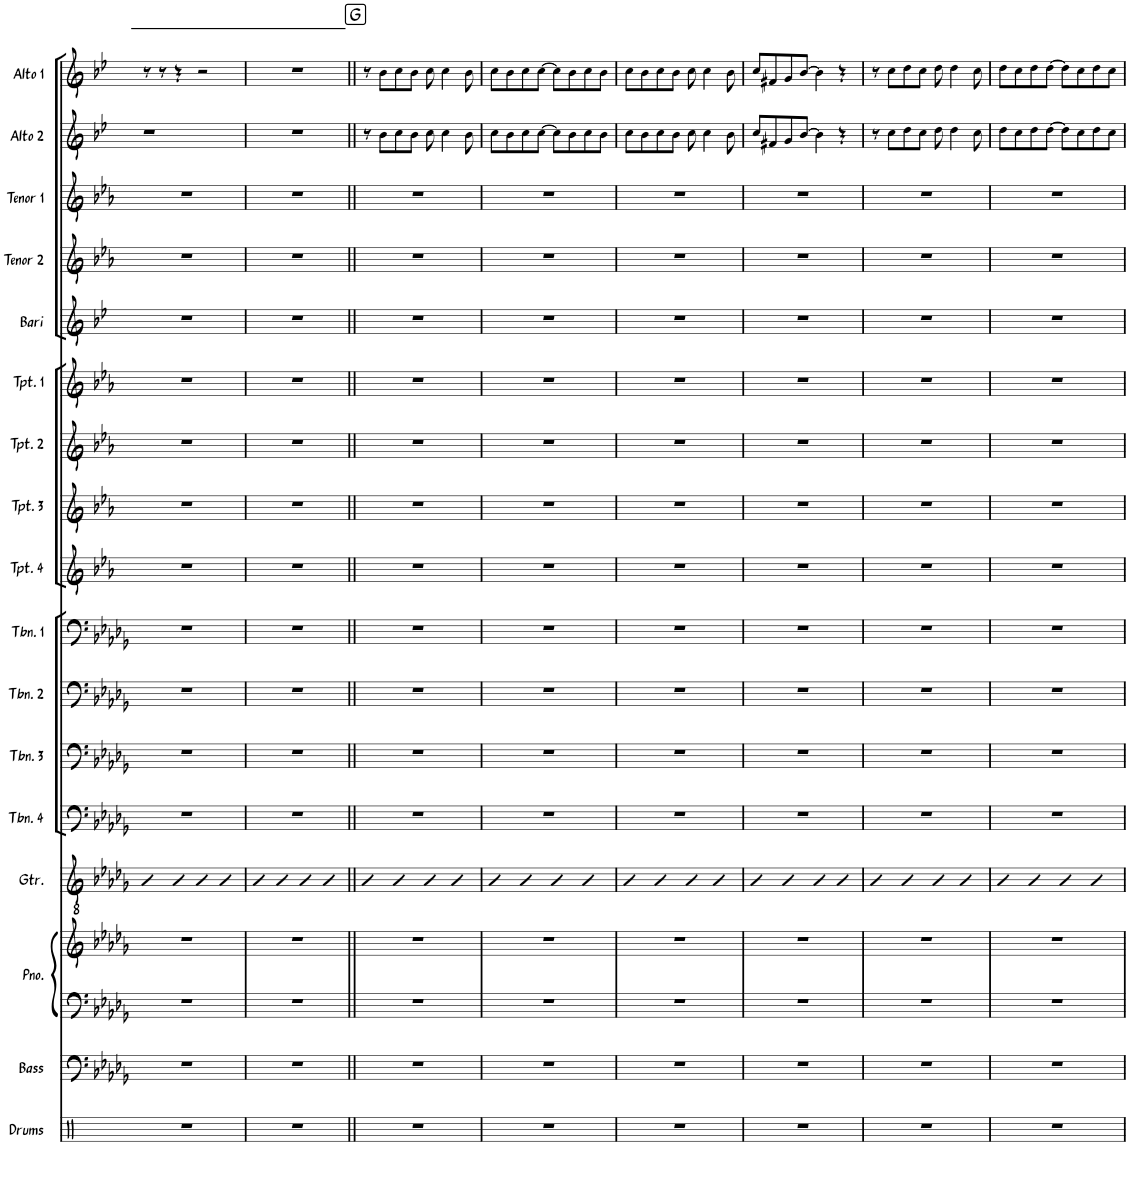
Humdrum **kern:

**kern	**kern	**kern	**kern	**kern	**kern	**kern	**kern	**kern	**kern	**kern	**kern	**kern	**kern	**kern	**kern	**kern	**kern
*part17	*part16	*part15	*part15	*part14	*part13	*part12	*part11	*part10	*part9	*part8	*part7	*part6	*part5	*part4	*part3	*part2	*part1
*staff18	*staff17	*staff16	*staff15	*staff14	*staff13	*staff12	*staff11	*staff10	*staff9	*staff8	*staff7	*staff6	*staff5	*staff4	*staff3	*staff2	*staff1
*I"Drums	*I"Bass	*I"Piano	*	*I"Guitar	*I"Trombone 4	*I"Trombone 3	*I"Trombone 2	*I"Trombone 1	*I"Trumpet 4	*I"Trumpet 3	*I"Trumpet 2	*I"Trumpet 1	*I"Bari Sax	*I"Tenor Sax 2	*I"Tenor Sax 1	*I"Alto Sax 2	*I"Alto Sax 1
*I'Drums	*I'Bass	*I'Pno.	*	*I'Gtr.	*I'Tbn. 4	*I'Tbn. 3	*I'Tbn. 2	*I'Tbn. 1	*I'Tpt. 4	*I'Tpt. 3	*I'Tpt. 2	*I'Tpt. 1	*I'Bari	*I'Tenor 2	*I'Tenor 1	*I'Alto 2	*I'Alto 1
!!LO:PB:g=z
*clefX	*clefF4	*clefF4	*clefG2	*clefGv2	*clefF4	*clefF4	*clefF4	*clefF4	*clefG2	*clefG2	*clefG2	*clefG2	*clefG2	*clefG2	*clefG2	*clefG2	*clefG2
*	*Trd7c12	*	*	*	*	*	*	*	*Trd1c2	*Trd1c2	*Trd1c2	*Trd1c2	*Trd12c21	*Trd8c14	*Trd8c14	*Trd5c9	*Trd5c9
*k[]	*k[b-e-a-d-g-]	*k[b-e-a-d-g-]	*k[b-e-a-d-g-]	*k[b-e-a-d-g-]	*k[b-e-a-d-g-]	*k[b-e-a-d-g-]	*k[b-e-a-d-g-]	*k[b-e-a-d-g-]	*k[b-e-a-]	*k[b-e-a-]	*k[b-e-a-]	*k[b-e-a-]	*k[b-e-]	*k[b-e-a-]	*k[b-e-a-]	*k[b-e-]	*k[b-e-]
*M4/4	*M4/4	*M4/4	*M4/4	*M4/4	*M4/4	*M4/4	*M4/4	*M4/4	*M4/4	*M4/4	*M4/4	*M4/4	*M4/4	*M4/4	*M4/4	*M4/4	*M4/4
=111	=111	=111	=111	=111	=111	=111	=111	=111	=111	=111	=111	=111	=111	=111	=111	=111	=111
1r	1r	1r	1r	4B-	1r	1r	1r	1r	1r	1r	1r	1r	1r	1r	1r	1r	8r
.	.	.	.	.	.	.	.	.	.	.	.	.	.	.	.	.	8r
.	.	.	.	4B-	.	.	.	.	.	.	.	.	.	.	.	.	4r
.	.	.	.	4B-	.	.	.	.	.	.	.	.	.	.	.	.	2r
.	.	.	.	4B-	.	.	.	.	.	.	.	.	.	.	.	.	.
=112	=112	=112	=112	=112	=112	=112	=112	=112	=112	=112	=112	=112	=112	=112	=112	=112	=112
1r	1r	1r	1r	4B-	1r	1r	1r	1r	1r	1r	1r	1r	1r	1r	1r	1r	1r
.	.	.	.	4B-	.	.	.	.	.	.	.	.	.	.	.	.	.
.	.	.	.	4B-	.	.	.	.	.	.	.	.	.	.	.	.	.
.	.	.	.	4B-	.	.	.	.	.	.	.	.	.	.	.	.	.
!!LO:REH:place=s1:a:B:rj:fs=14:t=G
=113||	=113||	=113||	=113||	=113||	=113||	=113||	=113||	=113||	=113||	=113||	=113||	=113||	=113||	=113||	=113||	=113||	=113||
1r	1r	1r	1r	4B-	1r	1r	1r	1r	1r	1r	1r	1r	1r	1r	1r	8r	8r
.	.	.	.	.	.	.	.	.	.	.	.	.	.	.	.	8b-\L	8b-\L
.	.	.	.	4B-	.	.	.	.	.	.	.	.	.	.	.	8cc\	8cc\
.	.	.	.	.	.	.	.	.	.	.	.	.	.	.	.	8b-\J	8b-\J
.	.	.	.	4B-	.	.	.	.	.	.	.	.	.	.	.	8cc\	8cc\
.	.	.	.	.	.	.	.	.	.	.	.	.	.	.	.	4cc\	4cc\
.	.	.	.	4B-	.	.	.	.	.	.	.	.	.	.	.	.	.
.	.	.	.	.	.	.	.	.	.	.	.	.	.	.	.	8b-\	8b-\
=114	=114	=114	=114	=114	=114	=114	=114	=114	=114	=114	=114	=114	=114	=114	=114	=114	=114
1r	1r	1r	1r	4B-	1r	1r	1r	1r	1r	1r	1r	1r	1r	1r	1r	8cc\L	8cc\L
.	.	.	.	.	.	.	.	.	.	.	.	.	.	.	.	8b-\	8b-\
.	.	.	.	4B-	.	.	.	.	.	.	.	.	.	.	.	8cc\	8cc\
.	.	.	.	.	.	.	.	.	.	.	.	.	.	.	.	[8cc\J	[8cc\J
.	.	.	.	4B-	.	.	.	.	.	.	.	.	.	.	.	8cc\L]	8cc\L]
.	.	.	.	.	.	.	.	.	.	.	.	.	.	.	.	8b-\	8b-\
.	.	.	.	4B-	.	.	.	.	.	.	.	.	.	.	.	8cc\	8cc\
.	.	.	.	.	.	.	.	.	.	.	.	.	.	.	.	8b-\J	8b-\J
=115	=115	=115	=115	=115	=115	=115	=115	=115	=115	=115	=115	=115	=115	=115	=115	=115	=115
1r	1r	1r	1r	4B-	1r	1r	1r	1r	1r	1r	1r	1r	1r	1r	1r	8cc\L	8cc\L
.	.	.	.	.	.	.	.	.	.	.	.	.	.	.	.	8b-\	8b-\
.	.	.	.	4B-	.	.	.	.	.	.	.	.	.	.	.	8cc\	8cc\
.	.	.	.	.	.	.	.	.	.	.	.	.	.	.	.	8b-\J	8b-\J
.	.	.	.	4B-	.	.	.	.	.	.	.	.	.	.	.	8cc\	8cc\
.	.	.	.	.	.	.	.	.	.	.	.	.	.	.	.	4cc\	4cc\
.	.	.	.	4B-	.	.	.	.	.	.	.	.	.	.	.	.	.
.	.	.	.	.	.	.	.	.	.	.	.	.	.	.	.	8b-\	8b-\
=116	=116	=116	=116	=116	=116	=116	=116	=116	=116	=116	=116	=116	=116	=116	=116	=116	=116
1r	1r	1r	1r	4B-	1r	1r	1r	1r	1r	1r	1r	1r	1r	1r	1r	8cc/L	8cc/L
.	.	.	.	.	.	.	.	.	.	.	.	.	.	.	.	8f#X/	8f#X/
.	.	.	.	4B-	.	.	.	.	.	.	.	.	.	.	.	8g/	8g/
.	.	.	.	.	.	.	.	.	.	.	.	.	.	.	.	[8b-/J	[8b-/J
.	.	.	.	4B-	.	.	.	.	.	.	.	.	.	.	.	4b-\]	4b-\]
.	.	.	.	4B-	.	.	.	.	.	.	.	.	.	.	.	4r	4r
=117	=117	=117	=117	=117	=117	=117	=117	=117	=117	=117	=117	=117	=117	=117	=117	=117	=117
1r	1r	1r	1r	4B-	1r	1r	1r	1r	1r	1r	1r	1r	1r	1r	1r	8r	8r
.	.	.	.	.	.	.	.	.	.	.	.	.	.	.	.	8cc\L	8cc\L
.	.	.	.	4B-	.	.	.	.	.	.	.	.	.	.	.	8dd\	8dd\
.	.	.	.	.	.	.	.	.	.	.	.	.	.	.	.	8cc\J	8cc\J
.	.	.	.	4B-	.	.	.	.	.	.	.	.	.	.	.	8dd\	8dd\
.	.	.	.	.	.	.	.	.	.	.	.	.	.	.	.	4dd\	4dd\
.	.	.	.	4B-	.	.	.	.	.	.	.	.	.	.	.	.	.
.	.	.	.	.	.	.	.	.	.	.	.	.	.	.	.	8cc\	8cc\
=118	=118	=118	=118	=118	=118	=118	=118	=118	=118	=118	=118	=118	=118	=118	=118	=118	=118
1r	1r	1r	1r	4B-	1r	1r	1r	1r	1r	1r	1r	1r	1r	1r	1r	8dd\L	8dd\L
.	.	.	.	.	.	.	.	.	.	.	.	.	.	.	.	8cc\	8cc\
.	.	.	.	4B-	.	.	.	.	.	.	.	.	.	.	.	8dd\	8dd\
.	.	.	.	.	.	.	.	.	.	.	.	.	.	.	.	[8dd\J	[8dd\J
.	.	.	.	4B-	.	.	.	.	.	.	.	.	.	.	.	8dd\L]	8dd\L]
.	.	.	.	.	.	.	.	.	.	.	.	.	.	.	.	8cc\	8cc\
.	.	.	.	4B-	.	.	.	.	.	.	.	.	.	.	.	8dd\	8dd\
.	.	.	.	.	.	.	.	.	.	.	.	.	.	.	.	8cc\J	8cc\J
=	=	=	=	=	=	=	=	=	=	=	=	=	=	=	=	=	=
*-	*-	*-	*-	*-	*-	*-	*-	*-	*-	*-	*-	*-	*-	*-	*-	*-	*-
